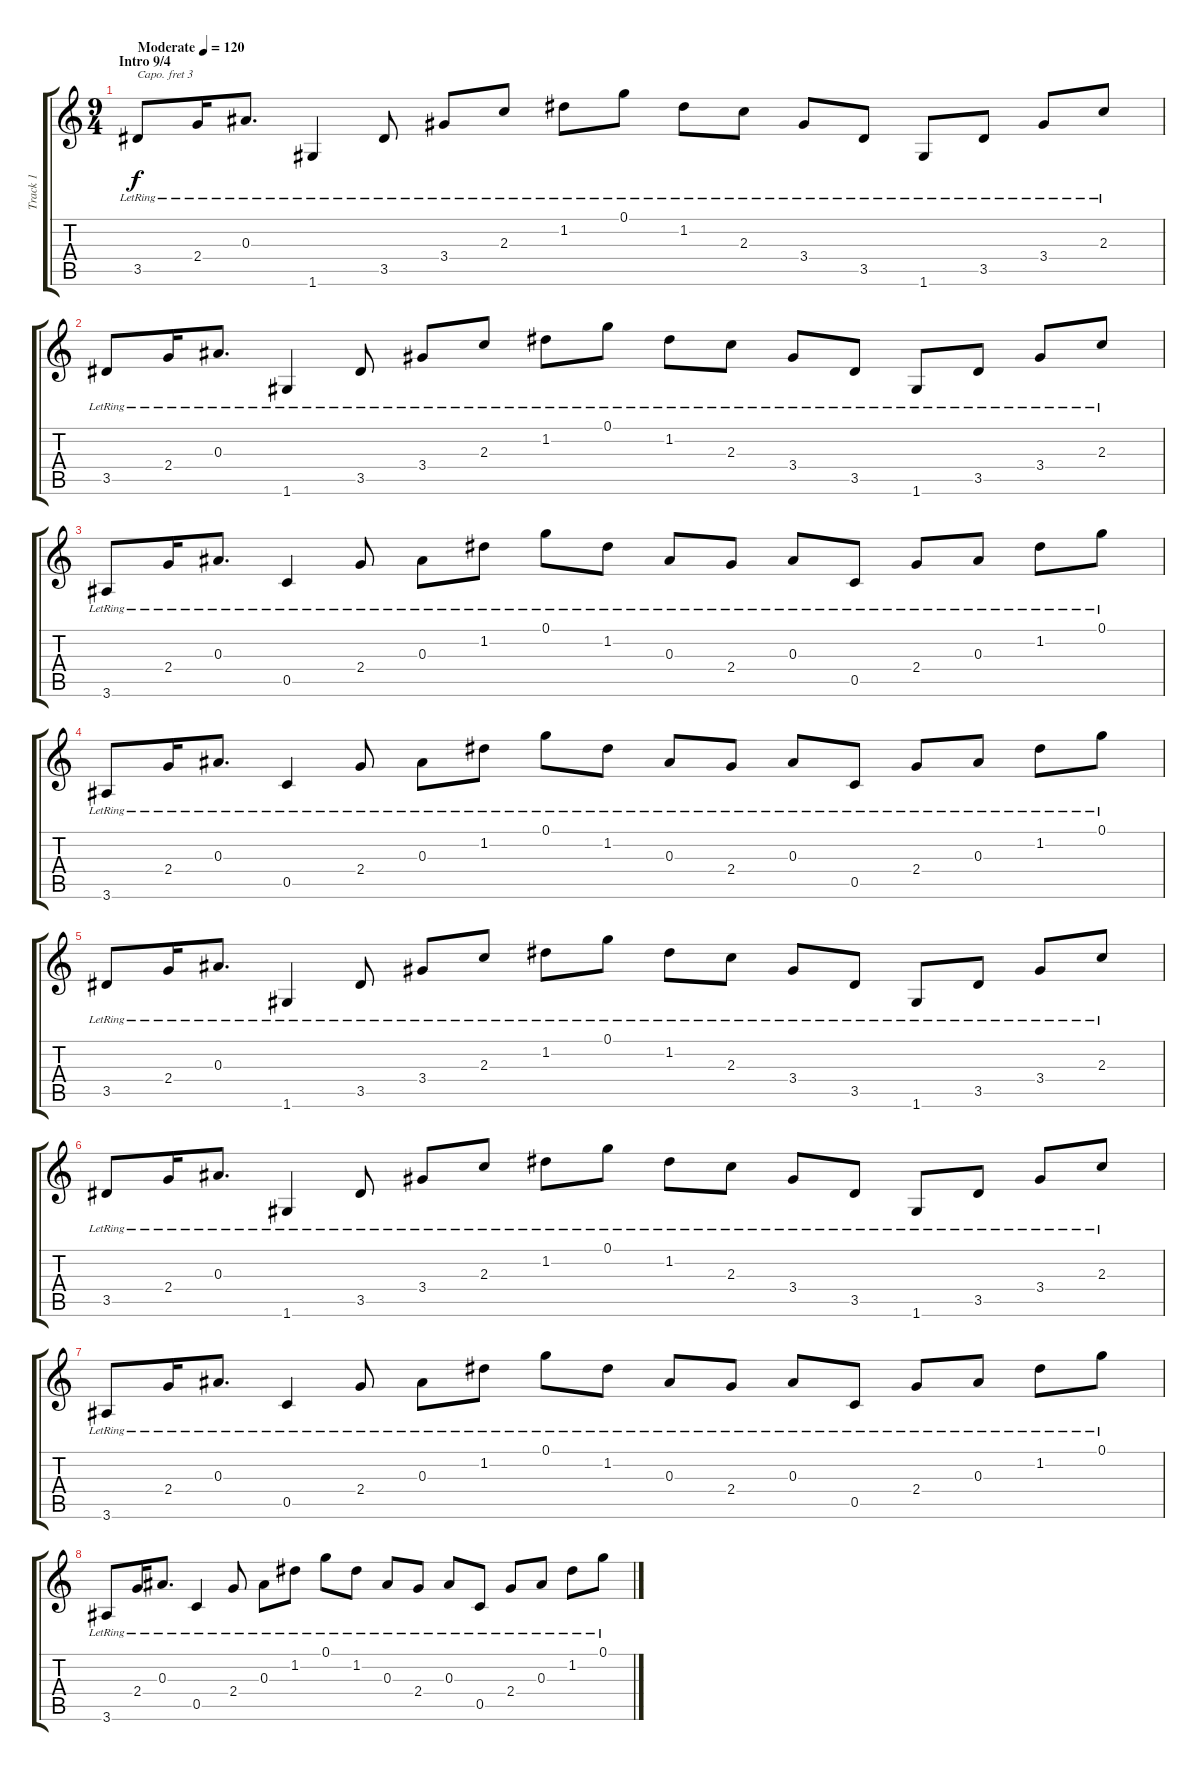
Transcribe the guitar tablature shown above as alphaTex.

\track ("Track 1" "Track 1") {instrument acousticguitarsteel}
\staff {score tabs}
\capo 3
\tuning (E4 B3 G3 D3 A2 E2) {hide}
\ts (9 4)
\section ("" "Intro 9/4")
\tempo (120 "Moderate")
\clef g2
\ks c
3.5{lr}.8{dy f instrument acousticguitarsteel} 2.4{lr}.16 0.3{lr}.8{d} 1.6{lr}.4 3.5{lr}.8 3.4{lr}.8 2.3{lr}.8 1.2{lr}.8 0.1{lr}.8 1.2{lr}.8 2.3{lr}.8 3.4{lr}.8 3.5{lr}.8 1.6{lr}.8 3.5{lr}.8 3.4{lr}.8 2.3{lr}.8 |
3.5{lr}.8 2.4{lr}.16 0.3{lr}.8{d} 1.6{lr}.4 3.5{lr}.8 3.4{lr}.8 2.3{lr}.8 1.2{lr}.8 0.1{lr}.8 1.2{lr}.8 2.3{lr}.8 3.4{lr}.8 3.5{lr}.8 1.6{lr}.8 3.5{lr}.8 3.4{lr}.8 2.3{lr}.8 |
3.6{lr}.8 2.4{lr}.16 0.3{lr}.8{d} 0.5{lr}.4 2.4{lr}.8 0.3{lr}.8 1.2{lr}.8 0.1{lr}.8 1.2{lr}.8 0.3{lr}.8 2.4{lr}.8 0.3{lr}.8 0.5{lr}.8 2.4{lr}.8 0.3{lr}.8 1.2{lr}.8 0.1{lr}.8 |
3.6{lr}.8 2.4{lr}.16 0.3{lr}.8{d} 0.5{lr}.4 2.4{lr}.8 0.3{lr}.8 1.2{lr}.8 0.1{lr}.8 1.2{lr}.8 0.3{lr}.8 2.4{lr}.8 0.3{lr}.8 0.5{lr}.8 2.4{lr}.8 0.3{lr}.8 1.2{lr}.8 0.1{lr}.8 |
3.5{lr}.8 2.4{lr}.16 0.3{lr}.8{d} 1.6{lr}.4 3.5{lr}.8 3.4{lr}.8 2.3{lr}.8 1.2{lr}.8 0.1{lr}.8 1.2{lr}.8 2.3{lr}.8 3.4{lr}.8 3.5{lr}.8 1.6{lr}.8 3.5{lr}.8 3.4{lr}.8 2.3{lr}.8 |
3.5{lr}.8 2.4{lr}.16 0.3{lr}.8{d} 1.6{lr}.4 3.5{lr}.8 3.4{lr}.8 2.3{lr}.8 1.2{lr}.8 0.1{lr}.8 1.2{lr}.8 2.3{lr}.8 3.4{lr}.8 3.5{lr}.8 1.6{lr}.8 3.5{lr}.8 3.4{lr}.8 2.3{lr}.8 |
3.6{lr}.8 2.4{lr}.16 0.3{lr}.8{d} 0.5{lr}.4 2.4{lr}.8 0.3{lr}.8 1.2{lr}.8 0.1{lr}.8 1.2{lr}.8 0.3{lr}.8 2.4{lr}.8 0.3{lr}.8 0.5{lr}.8 2.4{lr}.8 0.3{lr}.8 1.2{lr}.8 0.1{lr}.8 |
3.6{lr}.8 2.4{lr}.16 0.3{lr}.8{d} 0.5{lr}.4 2.4{lr}.8 0.3{lr}.8 1.2{lr}.8 0.1{lr}.8 1.2{lr}.8 0.3{lr}.8 2.4{lr}.8 0.3{lr}.8 0.5{lr}.8 2.4{lr}.8 0.3{lr}.8 1.2{lr}.8 0.1{lr}.8
